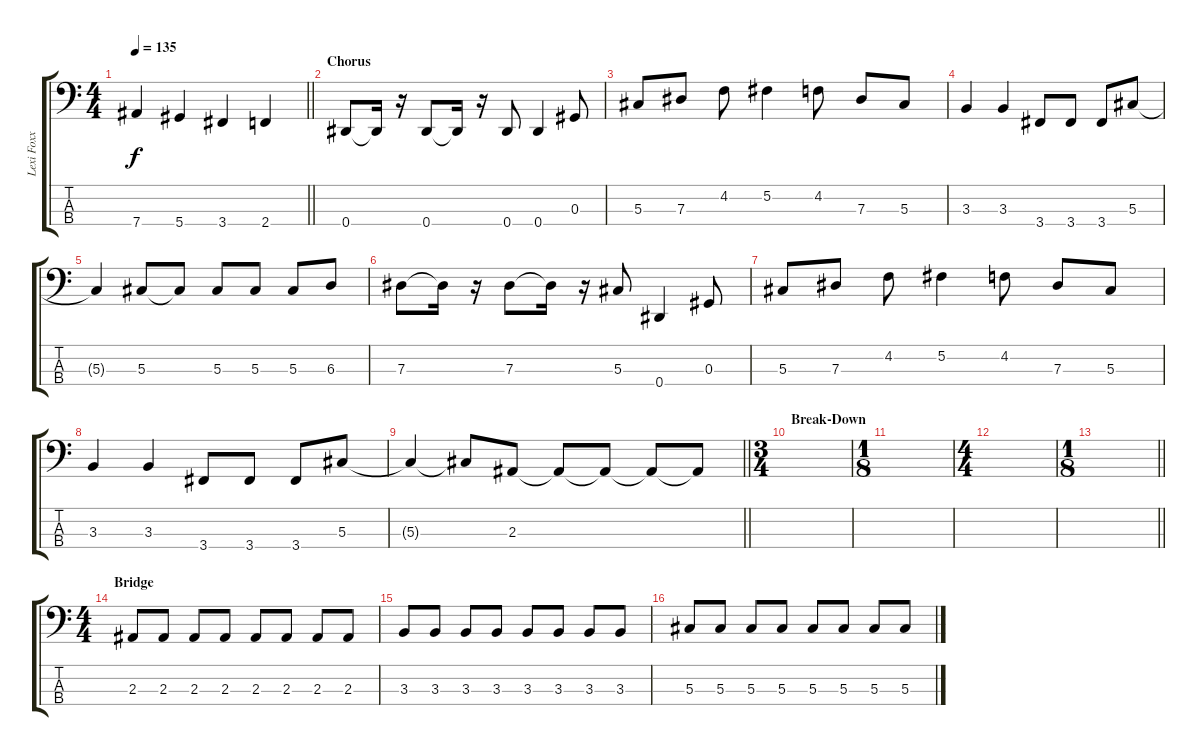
\track ("Lexi Foxx Bass" "Lexi Foxx ") {instrument electricbassfinger}
\staff {score tabs}
\tuning (Gb2 Db2 Ab1 Eb1) {hide}
\ts (4 4)
\tempo 135
\clef f4
\barLineRight lightlight
\ks c
7.4.4{dy f} 5.4.4 3.4.4 2.4.4 |
\section ("" "Chorus")
0.4.8 0.4{t}.16 r.16 0.4.8 0.4{t}.16 r.16 0.4.8 0.4.4 0.3.8 |
5.3.8 7.3.8 4.2.8 5.2.4 4.2.8 7.3.8 5.3.8 |
3.3.4 3.3.4 3.4.8 3.4.8 3.4.8 5.3.8 |
5.3{t}.4 5.3.8 5.3{t}.8 5.3.8 5.3.8 5.3.8 6.3.8 |
7.3.8 7.3{t}.16 r.16 7.3.8 7.3{t}.16 r.16 5.3.8 0.4.4 0.3.8 |
5.3.8 7.3.8 4.2.8 5.2.4 4.2.8 7.3.8 5.3.8 |
3.3.4 3.3.4 3.4.8 3.4.8 3.4.8 5.3.8 |
\barLineRight lightlight
5.3{t}.4 5.3{t}.8 2.3.8 2.3{t}.8 2.3{t}.8 2.3{t}.8 2.3{t}.8 |
\ts (3 4)
\section ("" "Break-Down")
|
\ts (1 8)
|
\ts (4 4)
|
\ts (1 8)
\barLineRight lightlight
|
\ts (4 4)
\section ("" "Bridge")
2.3.8 2.3.8 2.3.8 2.3.8 2.3.8 2.3.8 2.3.8 2.3.8 |
3.3.8 3.3.8 3.3.8 3.3.8 3.3.8 3.3.8 3.3.8 3.3.8 |
5.3.8 5.3.8 5.3.8 5.3.8 5.3.8 5.3.8 5.3.8 5.3.8
